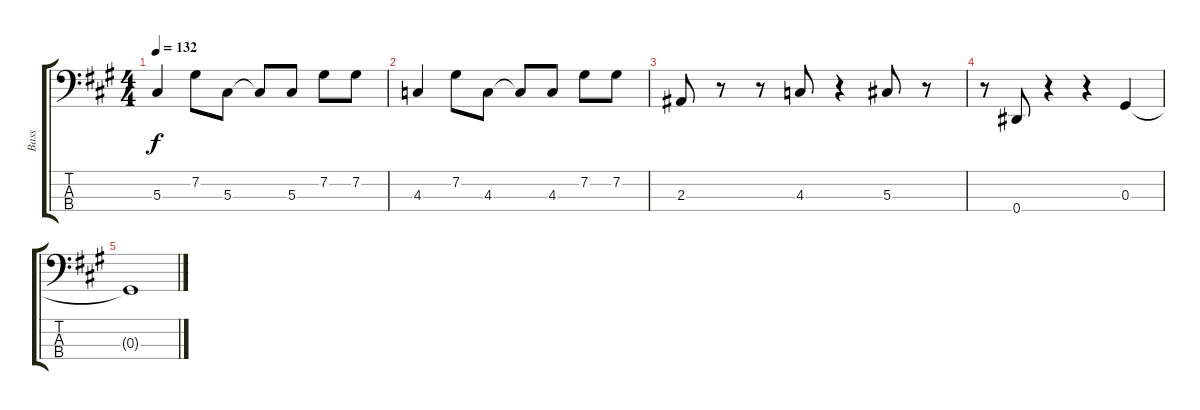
\track ("Bass" "Bass") {instrument electricbasspick}
\staff {score tabs}
\tuning (Gb2 Db2 Ab1 Eb1) {hide}
\ts (4 4)
\tempo 132
\clef f4
\ks a
5.3.4{dy f} 7.2.8 5.3.8 5.3{t}.8 5.3.8 7.2.8 7.2.8 |
4.3.4 7.2.8 4.3.8 4.3{t}.8 4.3.8 7.2.8 7.2.8 |
2.3.8 r.8 r.8 4.3.8 r.4 5.3.8 r.8 |
r.8 0.4.8 r.4 r.4 0.3.4 |
0.3{t}.1
